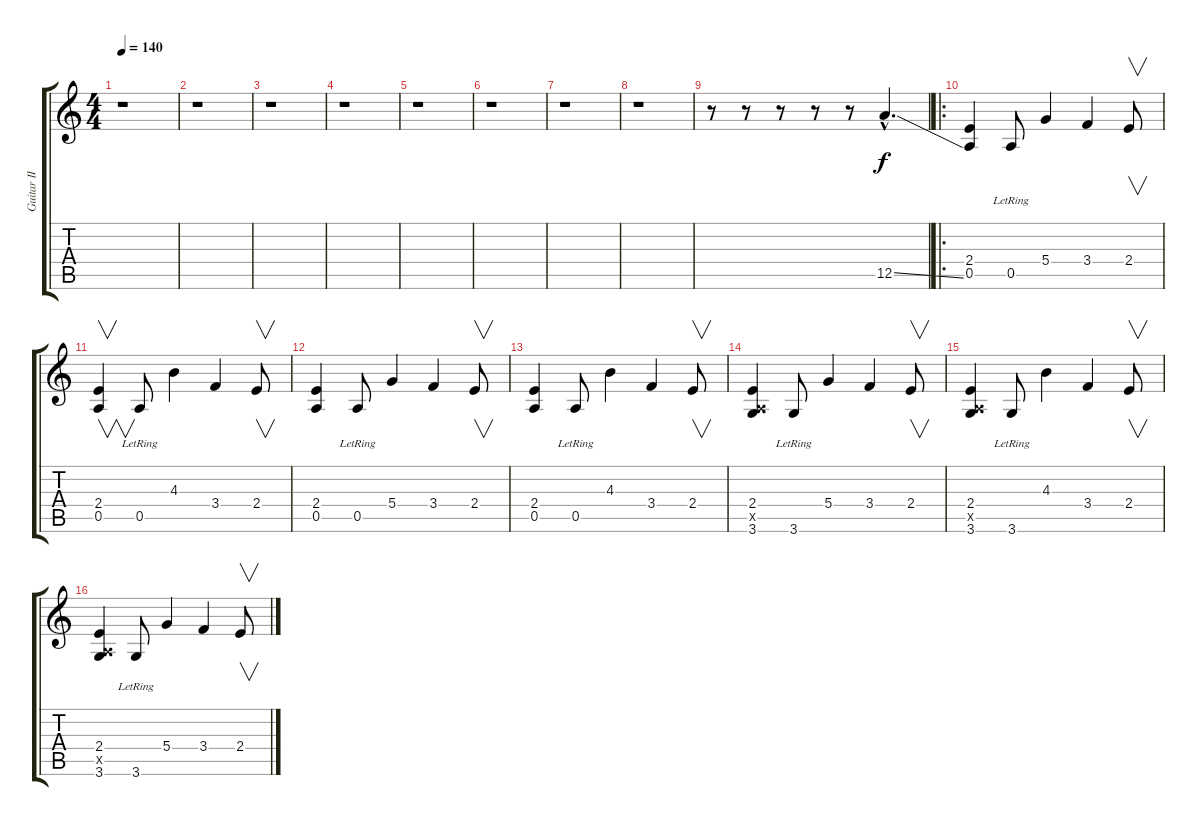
\track ("Guitar II" "Guitar II") {instrument overdrivenguitar}
\staff {score tabs}
\tuning (E4 B3 G3 D3 A2 E2) {hide}
\ts (4 4)
\tempo 140
\clef g2
\ks c
r.1{dy f} |
r.1 |
r.1 |
r.1 |
r.1 |
r.1 |
r.1 |
r.1 |
r.8{volume 13} r.8 r.8 r.8 r.8 12.5{ss hac}.4{d} |
\ro
(2.4 0.5).4 0.5{lr}.8 5.4.4 3.4.4 2.4.8{v} |
(2.4 0.5).4{v} 0.5{lr}.8 4.3.4 3.4.4 2.4.8{v} |
(2.4 0.5).4 0.5{lr}.8 5.4.4 3.4.4 2.4.8{v} |
(2.4 0.5).4 0.5{lr}.8 4.3.4 3.4.4 2.4.8{v} |
(2.4 0.5{x} 3.6).4 3.6{lr}.8 5.4.4 3.4.4 2.4.8{v} |
(2.4 0.5{x} 3.6).4 3.6{lr}.8 4.3.4 3.4.4 2.4.8{v} |
(2.4 0.5{x} 3.6).4 3.6{lr}.8 5.4.4 3.4.4 2.4.8{v}
